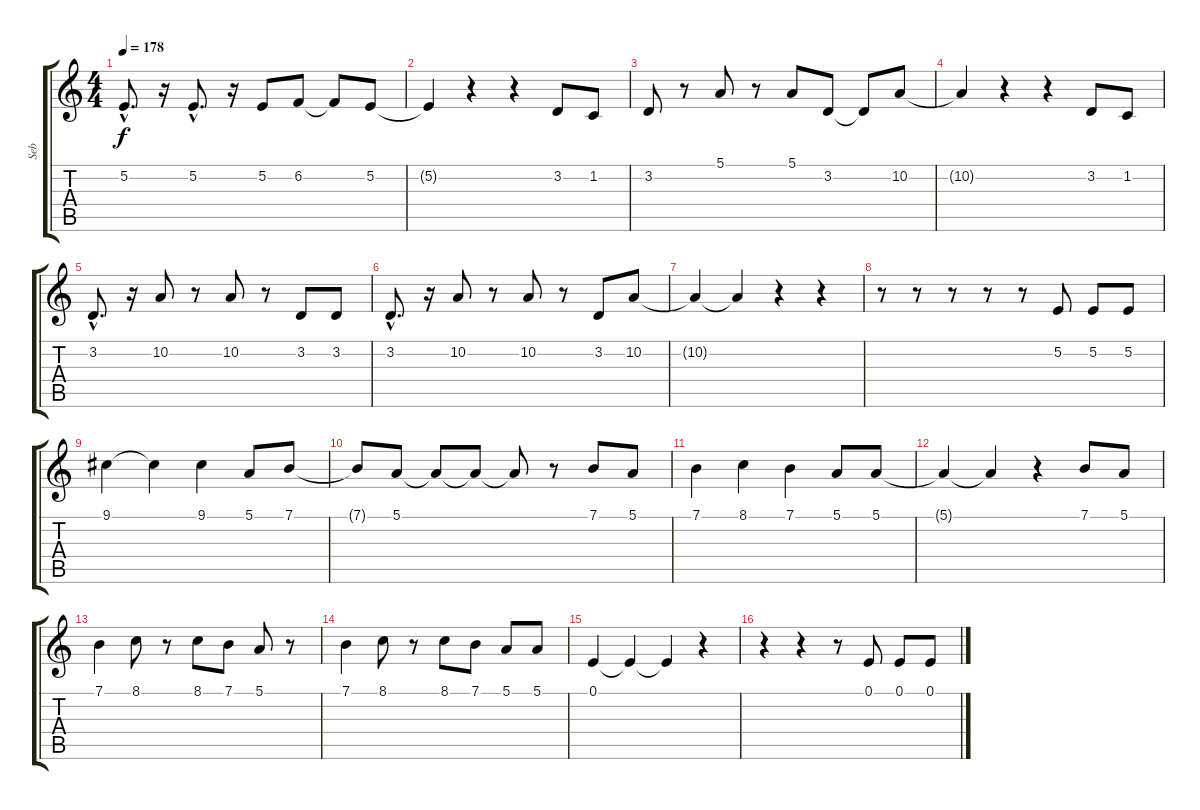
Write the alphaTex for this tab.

\track ("Seb" "Seb") {instrument harmonica}
\staff {score tabs}
\tuning (E4 B3 G3 D3 A2 E2) {hide}
\ts (4 4)
\tempo 178
\clef g2
\ks c
5.2{hac}.8{d dy f} r.16 5.2{hac}.8{d} r.16 5.2.8 6.2.8 6.2{t}.8 5.2.8 |
5.2{t}.4 r.4 r.4 3.2.8 1.2.8 |
3.2.8 r.8 5.1.8 r.8 5.1.8 3.2.8 3.2{t}.8 10.2.8 |
10.2{t}.4 r.4 r.4 3.2.8 1.2.8 |
3.2{hac}.8{d} r.16 10.2.8 r.8 10.2.8 r.8 3.2.8 3.2.8 |
3.2{hac}.8{d} r.16 10.2.8 r.8 10.2.8 r.8 3.2.8 10.2.8 |
10.2{t}.4 10.2{t}.4 r.4 r.4 |
r.8 r.8 r.8 r.8 r.8 5.2.8 5.2.8 5.2.8 |
9.1.4 9.1{t}.4 9.1.4 5.1.8 7.1.8 |
7.1{t}.8 5.1.8 5.1{t}.8 5.1{t}.8 5.1{t}.8 r.8 7.1.8 5.1.8 |
7.1.4 8.1.4 7.1.4 5.1.8 5.1.8 |
5.1{t}.4 5.1{t}.4 r.4 7.1.8 5.1.8 |
7.1.4 8.1.8 r.8 8.1.8 7.1.8 5.1.8 r.8 |
7.1.4 8.1.8 r.8 8.1.8 7.1.8 5.1.8 5.1.8 |
0.1.4 0.1{t}.4 0.1{t}.4 r.4 |
r.4 r.4 r.8 0.1.8 0.1.8 0.1.8
